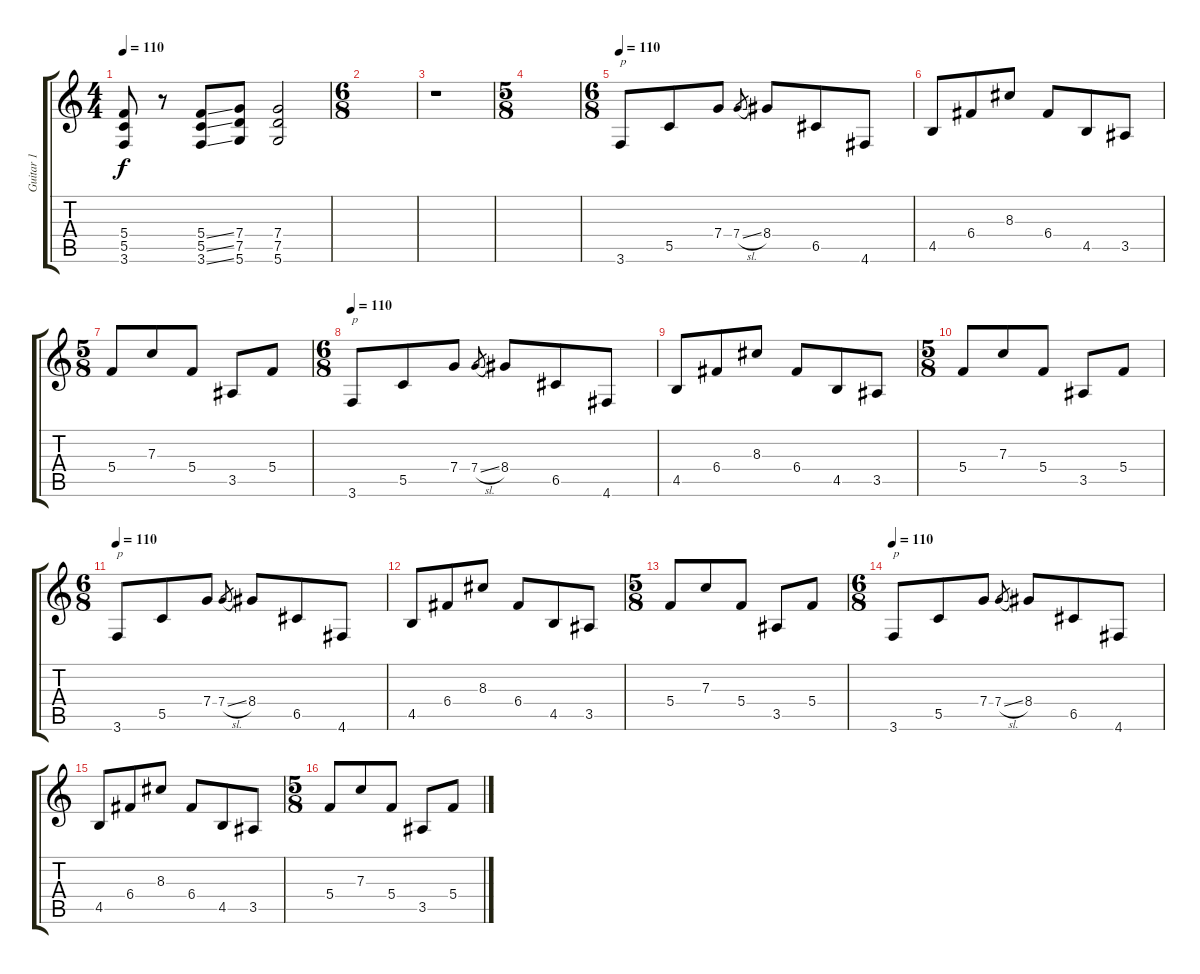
\track ("Guitar 1" "Guitar 1") {instrument distortionguitar}
\staff {score tabs}
\tuning (D4 A3 F3 C3 G2 D2) {hide}
\ts (4 4)
\tempo 110
\clef g2
\ks c
(5.4 5.5 3.6).8{dy f} r.8 (5.4{ss} 5.5{ss} 3.6{ss}).8 (7.4 7.5 5.6).8 (7.4 7.5 5.6).2 |
\ts (6 8)
|
r.1 |
\ts (5 8)
|
\ts (6 8)
\tempo 110
3.6.8{txt "p"} 5.5.8 7.4.8 7.4{sl}.8{gr} 8.4.8 6.5.8 4.6.8 |
4.5.8 6.4.8 8.3.8 6.4.8 4.5.8 3.5.8 |
\ts (5 8)
5.4.8 7.3.8 5.4.8 3.5.8 5.4.8 |
\ts (6 8)
\tempo 110
3.6.8{txt "p"} 5.5.8 7.4.8 7.4{sl}.8{gr} 8.4.8 6.5.8 4.6.8 |
4.5.8 6.4.8 8.3.8 6.4.8 4.5.8 3.5.8 |
\ts (5 8)
5.4.8 7.3.8 5.4.8 3.5.8 5.4.8 |
\ts (6 8)
\tempo 110
3.6.8{txt "p"} 5.5.8 7.4.8 7.4{sl}.8{gr} 8.4.8 6.5.8 4.6.8 |
4.5.8 6.4.8 8.3.8 6.4.8 4.5.8 3.5.8 |
\ts (5 8)
5.4.8 7.3.8 5.4.8 3.5.8 5.4.8 |
\ts (6 8)
\tempo 110
3.6.8{txt "p"} 5.5.8 7.4.8 7.4{sl}.8{gr} 8.4.8 6.5.8 4.6.8 |
4.5.8 6.4.8 8.3.8 6.4.8 4.5.8 3.5.8 |
\ts (5 8)
5.4.8 7.3.8 5.4.8 3.5.8 5.4.8
